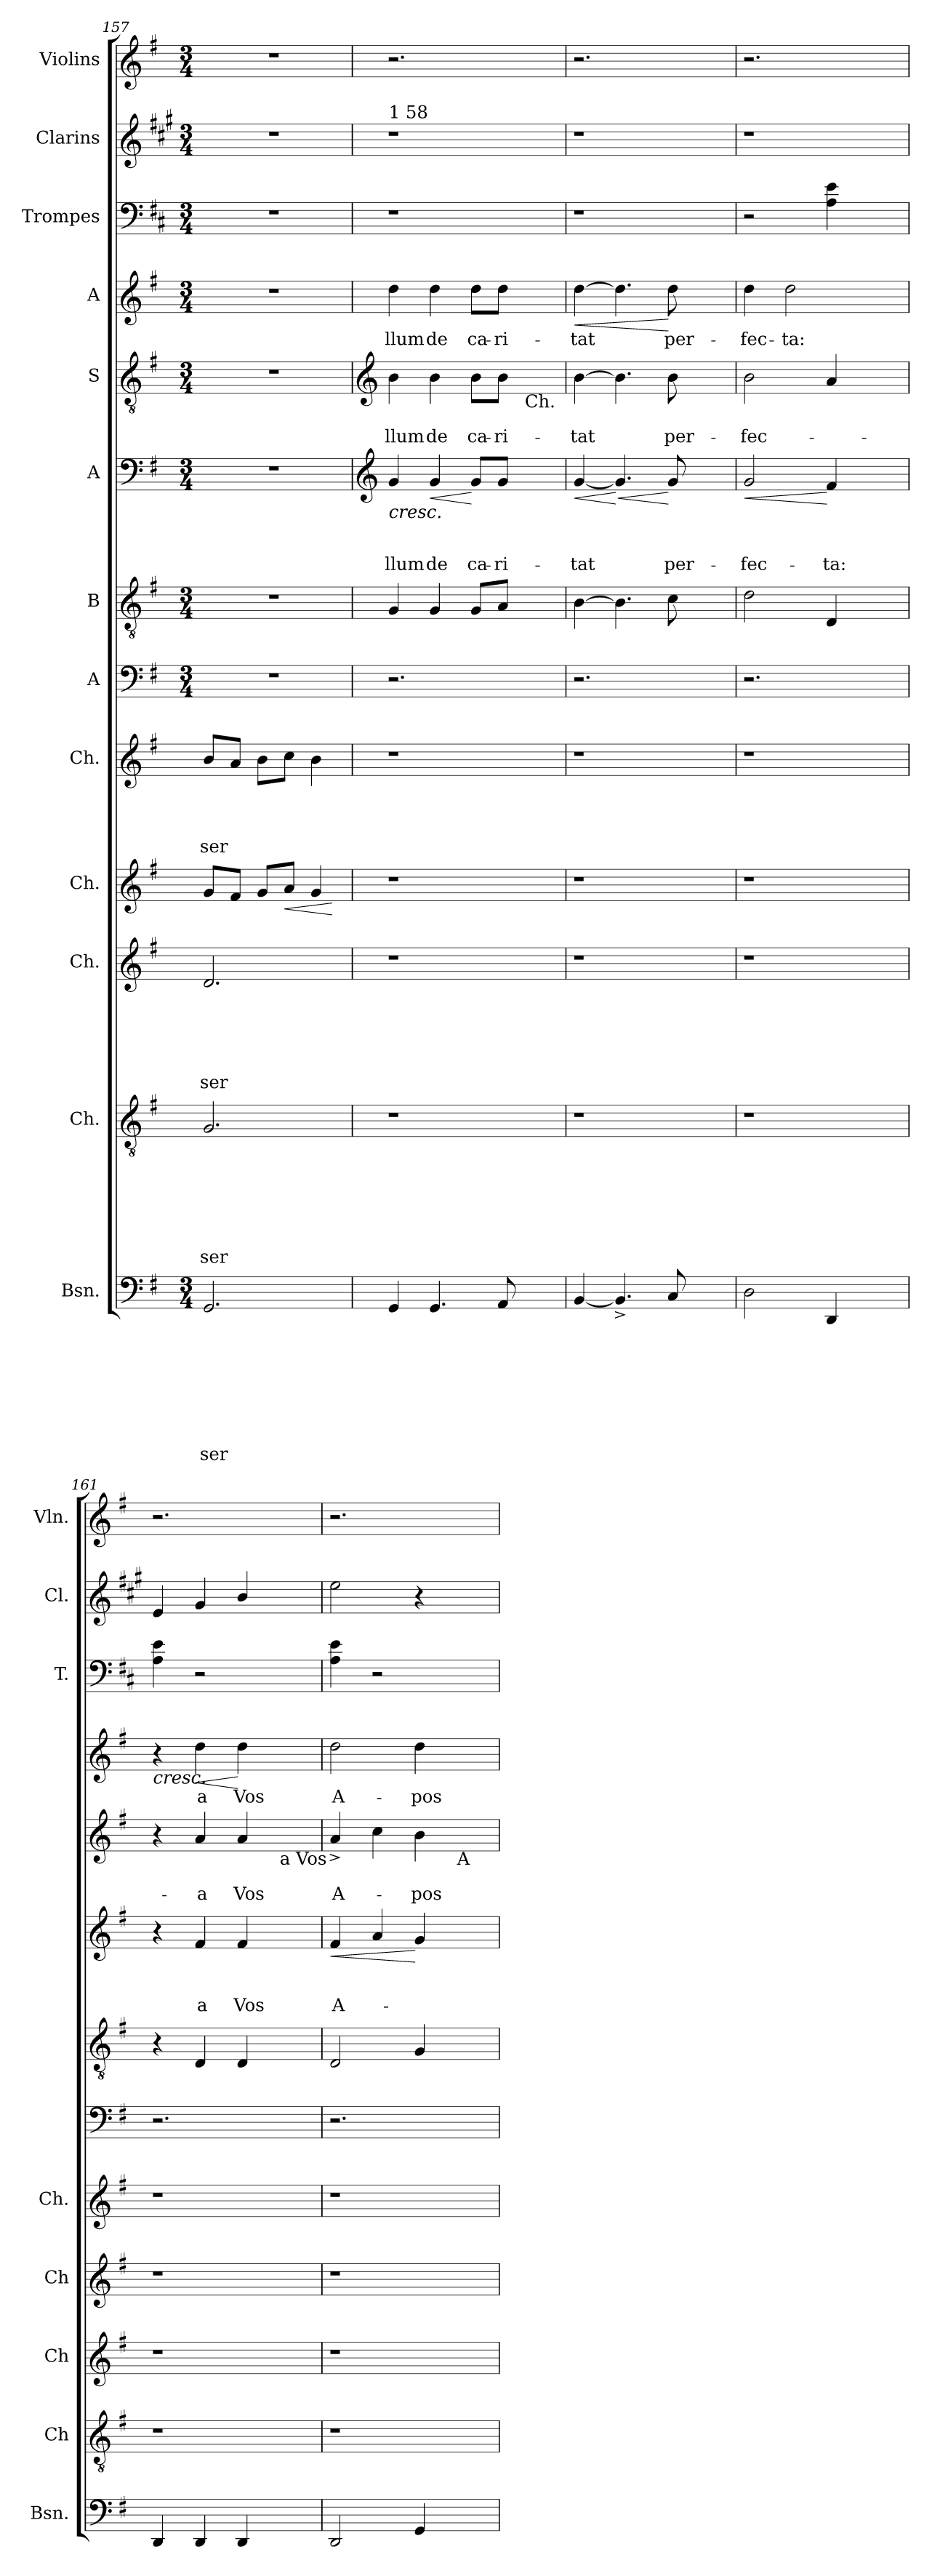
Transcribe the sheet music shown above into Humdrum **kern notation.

**kern	**text	**text	**text	**text	**text	**text	**text	**text	**kern	**text	**text	**text	**text	**text	**text	**text	**kern	**text	**text	**text	**text	**text	**text	**kern	**dynam	**kern	**text	**text	**text	**text	**kern	**kern	**kern	**text	**text	**text	**dynam	**kern	**text	**text	**kern	**text	**dynam	**kern	**kern	**kern
*part13	*part13	*part13	*part13	*part13	*part13	*part13	*part13	*part13	*part12	*part12	*part12	*part12	*part12	*part12	*part12	*part12	*part11	*part11	*part11	*part11	*part11	*part11	*part11	*part10	*part10	*part9	*part9	*part9	*part9	*part9	*part8	*part7	*part6	*part6	*part6	*part6	*part6	*part5	*part5	*part5	*part4	*part4	*part4	*part3	*part2	*part1
*staff13	*staff13	*staff13	*staff13	*staff13	*staff13	*staff13	*staff13	*staff13	*staff12	*staff12	*staff12	*staff12	*staff12	*staff12	*staff12	*staff12	*staff11	*staff11	*staff11	*staff11	*staff11	*staff11	*staff11	*staff10	*staff10	*staff9	*staff9	*staff9	*staff9	*staff9	*staff8	*staff7	*staff6	*staff6	*staff6	*staff6	*staff6	*staff5	*staff5	*staff5	*staff4	*staff4	*staff4	*staff3	*staff2	*staff1
*I"Bsn.	*	*	*	*	*	*	*	*	*I"Ch.	*	*	*	*	*	*	*	*I"Ch.	*	*	*	*	*	*	*I"Ch.	*	*I"Ch.	*	*	*	*	*I"A	*I"B	*I"A	*	*	*	*	*I"S	*	*	*I"A	*	*	*I"Trompes	*I"Clarins	*I"Violins
*I'Bsn.	*	*	*	*	*	*	*	*	*I'Ch	*	*	*	*	*	*	*	*I'Ch	*	*	*	*	*	*	*I'Ch	*	*I'Ch.	*	*	*	*	*	*	*	*	*	*	*	*	*	*	*	*	*	*I'T.	*I'Cl.	*I'Vln.
*clefF4	*	*	*	*	*	*	*	*	*clefGv2	*	*	*	*	*	*	*	*clefG2	*	*	*	*	*	*	*clefG2	*	*clefG2	*	*	*	*	*clefF4	*clefGv2	*clefF4	*	*	*	*	*clefGv2	*	*	*clefG2	*	*	*clefF4	*clefG2	*clefG2
*	*	*	*	*	*	*	*	*	*	*	*	*	*	*	*	*	*	*	*	*	*	*	*	*	*	*	*	*	*	*	*	*	*	*	*	*	*	*	*	*	*	*	*	*ITrd4c7	*ITrd1c2	*
*k[f#]	*	*	*	*	*	*	*	*	*k[f#]	*	*	*	*	*	*	*	*k[f#]	*	*	*	*	*	*	*k[f#]	*	*k[f#]	*	*	*	*	*k[f#]	*k[f#]	*k[f#]	*	*	*	*	*k[f#]	*	*	*k[f#]	*	*	*k[f#]	*k[f#]	*k[f#]
*G:	*	*	*	*	*	*	*	*	*G:	*	*	*	*	*	*	*	*G:	*	*	*	*	*	*	*G:	*	*G:	*	*	*	*	*G:	*G:	*G:	*	*	*	*	*G:	*	*	*G:	*	*	*G:	*G:	*G:
*M3/4	*	*	*	*	*	*	*	*	*	*	*	*	*	*	*	*	*	*	*	*	*	*	*	*	*	*	*	*	*	*	*M3/4	*M3/4	*M3/4	*	*	*	*	*M3/4	*	*	*M3/4	*	*	*M3/4	*M3/4	*M3/4
=157	=157	=157	=157	=157	=157	=157	=157	=157	=157	=157	=157	=157	=157	=157	=157	=157	=157	=157	=157	=157	=157	=157	=157	=157	=157	=157	=157	=157	=157	=157	=157	=157	=157	=157	=157	=157	=157	=157	=157	=157	=157	=157	=157	=157	=157	=157
!	!	!	!	!	!	!	!	!LO:LY:a	!	!	!	!	!	!	!	!LO:LY:a	!	!	!	!	!	!	!LO:LY:b	!	!	!	!	!	!	!LO:LY:b	!	!	!	!	!	!	!	!	!	!	!	!	!	!	!	!
2.GG/	.	.	.	.	.	.	.	ser	2.G/	.	.	.	.	.	.	ser	2.d/	.	.	.	.	.	ser	8g/L	.	8b/L	.	.	.	ser	2.r	2.r	2.r	.	.	.	.	2.r	.	.	2.r	.	.	2.r	2.r	2.r
.	.	.	.	.	.	.	.	.	.	.	.	.	.	.	.	.	.	.	.	.	.	.	.	8f#/J	.	8a/J	.	.	.	.	.	.	.	.	.	.	.	.	.	.	.	.	.	.	.	.
.	.	.	.	.	.	.	.	.	.	.	.	.	.	.	.	.	.	.	.	.	.	.	.	8g/L	.	8b\L	.	.	.	.	.	.	.	.	.	.	.	.	.	.	.	.	.	.	.	.
!	!	!	!	!	!	!	!	!	!	!	!	!	!	!	!	!	!	!	!	!	!	!	!	!	!LO:HP:b	!	!	!	!	!	!	!	!	!	!	!	!	!	!	!	!	!	!	!	!	!
.	.	.	.	.	.	.	.	.	.	.	.	.	.	.	.	.	.	.	.	.	.	.	.	8a/J	<	8cc\J	.	.	.	.	.	.	.	.	.	.	.	.	.	.	.	.	.	.	.	.
.	.	.	.	.	.	.	.	.	.	.	.	.	.	.	.	.	.	.	.	.	.	.	.	4g/	.	4b\	.	.	.	.	.	.	.	.	.	.	.	.	.	.	.	.	.	.	.	.
.	.	.	.	.	.	.	.	.	.	.	.	.	.	.	.	.	.	.	.	.	.	.	.	.	[	.	.	.	.	.	.	.	.	.	.	.	.	.	.	.	.	.	.	.	.	.
!!LO:LB:g=z
=158	=158	=158	=158	=158	=158	=158	=158	=158	=158	=158	=158	=158	=158	=158	=158	=158	=158	=158	=158	=158	=158	=158	=158	=158	=158	=158	=158	=158	=158	=158	=158	=158	=158	=158	=158	=158	=158	=158	=158	=158	=158	=158	=158	=158	=158	=158
*	*	*	*	*	*	*	*	*	*	*	*	*	*	*	*	*	*	*	*	*	*	*	*	*	*	*	*	*	*	*	*	*	*clefG2	*	*	*	*	*clefG2	*	*	*	*	*	*	*	*
!	!	!	!	!	!	!	!	!	!	!	!	!	!	!	!	!	!	!	!	!	!	!	!	!	!	!	!	!	!	!	!	!	!	!	!	!	!	!	!	!	!	!	!	!	!LO:TX:a:t=1 58	!
!	!	!	!	!	!	!	!	!	!	!	!	!	!	!	!	!	!	!	!	!	!	!	!	!	!	!	!	!	!	!	!	!	!	!	!	!LO:LY:b	!LO:HP:b	!	!	!	!	!	!	!	!	!
!	!	!	!	!	!	!	!	!	!	!	!	!	!	!	!	!	!	!	!	!	!	!	!	!	!	!	!	!	!	!	!	!	!	!	!	!	!LO:HP:n=1:b	!	!	!LO:LY:a	!	!LO:LY:b	!	!LO:N:vis=1	!LO:N:vis=1	!
4GG/	.	.	.	.	.	.	.	.	1r	.	.	.	.	.	.	.	1r	.	.	.	.	.	.	1r	.	1r	.	.	.	.	2.r	4G/	4g/	.	.	llum	< <	4b\	.	llum	4dd\	llum	.	2.r	2.r	2.r
!	!	!	!	!	!	!	!	!	!	!	!	!	!	!	!	!	!	!	!	!	!	!	!	!	!	!	!	!	!	!	!	!	!	!	!	!LO:LY:b	!LO:HP:b	!	!	!LO:LY:a	!	!LO:LY:b	!	!	!	!
4.GG/	.	.	.	.	.	.	.	.	.	.	.	.	.	.	.	.	.	.	.	.	.	.	.	.	.	.	.	.	.	.	.	4G/	4g/	.	.	de	<	4b\	.	de	4dd\	de	.	.	.	.
!	!	!	!	!	!	!	!	!	!	!	!	!	!	!	!	!	!	!	!	!	!	!	!	!	!	!	!	!	!	!	!	!	!	!	!	!LO:LY:b	!	!	!	!LO:LY:a	!	!LO:LY:b	!	!	!	!
.	.	.	.	.	.	.	.	.	.	.	.	.	.	.	.	.	.	.	.	.	.	.	.	.	.	.	.	.	.	.	.	8G/L	8g/L	.	.	ca-	[	8b\L	.	ca-	8dd\L	ca-	.	.	.	.
!	!	!	!	!	!	!	!	!	!	!	!	!	!	!	!	!	!	!	!	!	!	!	!	!	!	!	!	!	!	!	!	!	!	!	!	!LO:LY:b	!	!	!	!LO:LY:a	!	!LO:LY:b	!	!	!	!
8AA/	.	.	.	.	.	.	.	.	.	.	.	.	.	.	.	.	.	.	.	.	.	.	.	.	.	.	.	.	.	.	.	8A/J	8g/J	.	.	-ri-	[	8b\J	.	-ri-	8dd\J	-ri-	.	.	.	.
!	!	!	!	!	!	!	!	!	!	!	!	!	!	!	!	!	!	!	!	!	!	!	!	!	!	!	!	!	!	!	!	!	!	!	!	!	!	!LO:TX:b:t=Ch.	!	!	!	!	!	!	!	!
4ryy	.	.	.	.	.	.	.	.	.	.	.	.	.	.	.	.	.	.	.	.	.	.	.	.	.	.	.	.	.	.	4ryy	4ryy	4ryy	.	.	.	[	4ryy	.	.	4ryy	.	.	4ryy	4ryy	4ryy
=159	=159	=159	=159	=159	=159	=159	=159	=159	=159	=159	=159	=159	=159	=159	=159	=159	=159	=159	=159	=159	=159	=159	=159	=159	=159	=159	=159	=159	=159	=159	=159	=159	=159	=159	=159	=159	=159	=159	=159	=159	=159	=159	=159	=159	=159	=159
!	!	!	!	!	!	!	!	!	!	!	!	!	!	!	!	!	!	!	!	!	!	!	!	!	!	!	!	!	!	!	!	!	!	!	!	!LO:LY:b	!LO:HP:b	!	!	!	!	!	!	!	!	!
!	!	!	!	!	!	!	!	!	!	!	!	!	!	!	!	!	!	!	!	!	!	!	!	!	!	!	!	!	!	!	!	!	!	!	!	!	!LO:HP:n=1:b	!	!	!LO:LY:a	!	!LO:LY:b	!LO:HP:b	!LO:N:vis=1	!LO:N:vis=1	!
[<4BB/	.	.	.	.	.	.	.	.	1r	.	.	.	.	.	.	.	1r	.	.	.	.	.	.	1r	.	1r	.	.	.	.	2.r	[>4B\	[<4g/	.	.	-tat	< <	[>4b\	.	-tat	[>4dd\	-tat	<	2.r	2.r	2.r
!	!	!	!	!	!	!	!	!	!	!	!	!	!	!	!	!	!	!	!	!	!	!	!	!	!	!	!	!	!	!	!	!	!	!	!	!	!LO:HP:n=1:b	!	!	!	!	!	!	!	!	!
4.BB^</]	.	.	.	.	.	.	.	.	.	.	.	.	.	.	.	.	.	.	.	.	.	.	.	.	.	.	.	.	.	.	.	4.B\]	4.g/]	.	.	.	[ <	4.b\]	.	.	4.dd\]	.	.	.	.	.
!	!	!	!	!	!	!	!	!	!	!	!	!	!	!	!	!	!	!	!	!	!	!	!	!	!	!	!	!	!	!	!	!	!	!	!	!LO:LY:b	!	!	!	!LO:LY:a	!	!LO:LY:b	!	!	!	!
8C/	.	.	.	.	.	.	.	.	.	.	.	.	.	.	.	.	.	.	.	.	.	.	.	.	.	.	.	.	.	.	.	8c\	8g/	.	.	per-	[	8b\	.	per-	8dd\	per-	[	.	.	.
4ryy	.	.	.	.	.	.	.	.	.	.	.	.	.	.	.	.	.	.	.	.	.	.	.	.	.	.	.	.	.	.	4ryy	4ryy	4ryy	.	.	.	[	4ryy	.	.	4ryy	.	.	4ryy	4ryy	4ryy
=160	=160	=160	=160	=160	=160	=160	=160	=160	=160	=160	=160	=160	=160	=160	=160	=160	=160	=160	=160	=160	=160	=160	=160	=160	=160	=160	=160	=160	=160	=160	=160	=160	=160	=160	=160	=160	=160	=160	=160	=160	=160	=160	=160	=160	=160	=160
!	!	!	!	!	!	!	!	!	!	!	!	!	!	!	!	!	!	!	!	!	!	!	!	!	!	!	!	!	!	!	!	!	!	!	!	!LO:LY:b	!LO:HP:b	!	!	!LO:LY:a	!	!LO:LY:b	!	!	!LO:N:vis=1	!
2D\	.	.	.	.	.	.	.	.	1r	.	.	.	.	.	.	.	1r	.	.	.	.	.	.	1r	.	1r	.	.	.	.	2.r	2d\	2g/	.	.	-fec-	<	2b\	.	-fec-	4dd\	-fec-	.	2r	2.r	2.r
!	!	!	!	!	!	!	!	!	!	!	!	!	!	!	!	!	!	!	!	!	!	!	!	!	!	!	!	!	!	!	!	!	!	!	!	!	!	!	!	!	!	!LO:LY:b	!	!	!	!
.	.	.	.	.	.	.	.	.	.	.	.	.	.	.	.	.	.	.	.	.	.	.	.	.	.	.	.	.	.	.	.	.	.	.	.	.	.	.	.	.	2dd\	-ta:	.	.	.	.
!	!	!	!	!	!	!	!	!	!	!	!	!	!	!	!	!	!	!	!	!	!	!	!	!	!	!	!	!	!	!	!	!	!	!	!	!LO:LY:b	!	!	!	!	!	!	!	!	!	!
4DD/	.	.	.	.	.	.	.	.	.	.	.	.	.	.	.	.	.	.	.	.	.	.	.	.	.	.	.	.	.	.	.	4D/	4f#/	.	.	-ta:	[	4a/	.	.	.	.	.	4D\ 4A\	.	.
4ryy	.	.	.	.	.	.	.	.	.	.	.	.	.	.	.	.	.	.	.	.	.	.	.	.	.	.	.	.	.	.	4ryy	4ryy	4ryy	.	.	.	.	4ryy	.	.	4ryy	.	.	4ryy	4ryy	4ryy
=161	=161	=161	=161	=161	=161	=161	=161	=161	=161	=161	=161	=161	=161	=161	=161	=161	=161	=161	=161	=161	=161	=161	=161	=161	=161	=161	=161	=161	=161	=161	=161	=161	=161	=161	=161	=161	=161	=161	=161	=161	=161	=161	=161	=161	=161	=161
!	!	!	!	!	!	!	!	!	!	!	!	!	!	!	!	!	!	!	!	!	!	!	!	!	!	!	!	!	!	!	!	!	!	!	!	!	!	!	!	!	!	!	!LO:HP:b	!	!	!
4DD/	.	.	.	.	.	.	.	.	1r	.	.	.	.	.	.	.	1r	.	.	.	.	.	.	1r	.	1r	.	.	.	.	2.r	4r	4r	.	.	.	.	4r	.	.	4r	.	<	4D\ 4A\	4d/	2.r
!	!	!	!	!	!	!	!	!	!	!	!	!	!	!	!	!	!	!	!	!	!	!	!	!	!	!	!	!	!	!	!	!	!	!	!	!LO:LY:b	!	!	!	!LO:LY:a	!	!LO:LY:b	!LO:HP:b	!	!	!
4DD/	.	.	.	.	.	.	.	.	.	.	.	.	.	.	.	.	.	.	.	.	.	.	.	.	.	.	.	.	.	.	.	4D/	4f#/	.	.	a	.	4a/	.	-a	4dd\	a	<	2r	4f#/	.
!	!	!	!	!	!	!	!	!	!	!	!	!	!	!	!	!	!	!	!	!	!	!	!	!	!	!	!	!	!	!	!	!	!	!	!	!LO:LY:b	!	!	!	!LO:LY:a	!	!LO:LY:b	!	!	!	!
4DD/	.	.	.	.	.	.	.	.	.	.	.	.	.	.	.	.	.	.	.	.	.	.	.	.	.	.	.	.	.	.	.	4D/	4f#/	.	.	Vos	.	4a/	.	Vos	4dd\	Vos	[	.	4a/	.
!	!	!	!	!	!	!	!	!	!	!	!	!	!	!	!	!	!	!	!	!	!	!	!	!	!	!	!	!	!	!	!	!	!	!	!	!	!	!LO:TX:b:t=a Vos	!	!	!	!	!	!	!	!
4ryy	.	.	.	.	.	.	.	.	.	.	.	.	.	.	.	.	.	.	.	.	.	.	.	.	.	.	.	.	.	.	4ryy	4ryy	4ryy	.	.	.	.	4ryy	.	.	4ryy	.	[	4ryy	4ryy	4ryy
=162	=162	=162	=162	=162	=162	=162	=162	=162	=162	=162	=162	=162	=162	=162	=162	=162	=162	=162	=162	=162	=162	=162	=162	=162	=162	=162	=162	=162	=162	=162	=162	=162	=162	=162	=162	=162	=162	=162	=162	=162	=162	=162	=162	=162	=162	=162
!	!	!	!	!	!	!	!	!	!	!	!	!	!	!	!	!	!	!	!	!	!	!	!	!	!	!	!	!	!	!	!	!	!	!	!	!LO:LY:b	!LO:HP:b	!	!	!LO:LY:a	!	!LO:LY:b	!	!	!	!
2DD/	.	.	.	.	.	.	.	.	1r	.	.	.	.	.	.	.	1r	.	.	.	.	.	.	1r	.	1r	.	.	.	.	2.r	2D/	4f#/	.	.	A-	<	4a^</	.	A-	2dd\	A-	.	4D\ 4A\	2dd\	2.r
.	.	.	.	.	.	.	.	.	.	.	.	.	.	.	.	.	.	.	.	.	.	.	.	.	.	.	.	.	.	.	.	.	4a/	.	.	.	.	4cc\	.	.	.	.	.	2r	.	.
!	!	!	!	!	!	!	!	!	!	!	!	!	!	!	!	!	!	!	!	!	!	!	!	!	!	!	!	!	!	!	!	!	!	!	!	!	!	!	!	!LO:LY:a	!	!LO:LY:b	!	!	!	!
4GG/	.	.	.	.	.	.	.	.	.	.	.	.	.	.	.	.	.	.	.	.	.	.	.	.	.	.	.	.	.	.	.	4G/	4g/	.	.	.	[	4b\	.	-pos-	4dd\	-pos-	.	.	4r	.
!	!	!	!	!	!	!	!	!	!	!	!	!	!	!	!	!	!	!	!	!	!	!	!	!	!	!	!	!	!	!	!	!	!	!	!	!	!	!LO:TX:b:t=A	!	!	!	!	!	!	!	!
4ryy	.	.	.	.	.	.	.	.	.	.	.	.	.	.	.	.	.	.	.	.	.	.	.	.	.	.	.	.	.	.	4ryy	4ryy	4ryy	.	.	.	.	4ryy	.	.	4ryy	.	.	4ryy	4ryy	4ryy
=	=	=	=	=	=	=	=	=	=	=	=	=	=	=	=	=	=	=	=	=	=	=	=	=	=	=	=	=	=	=	=	=	=	=	=	=	=	=	=	=	=	=	=	=	=	=
*-	*-	*-	*-	*-	*-	*-	*-	*-	*-	*-	*-	*-	*-	*-	*-	*-	*-	*-	*-	*-	*-	*-	*-	*-	*-	*-	*-	*-	*-	*-	*-	*-	*-	*-	*-	*-	*-	*-	*-	*-	*-	*-	*-	*-	*-	*-
